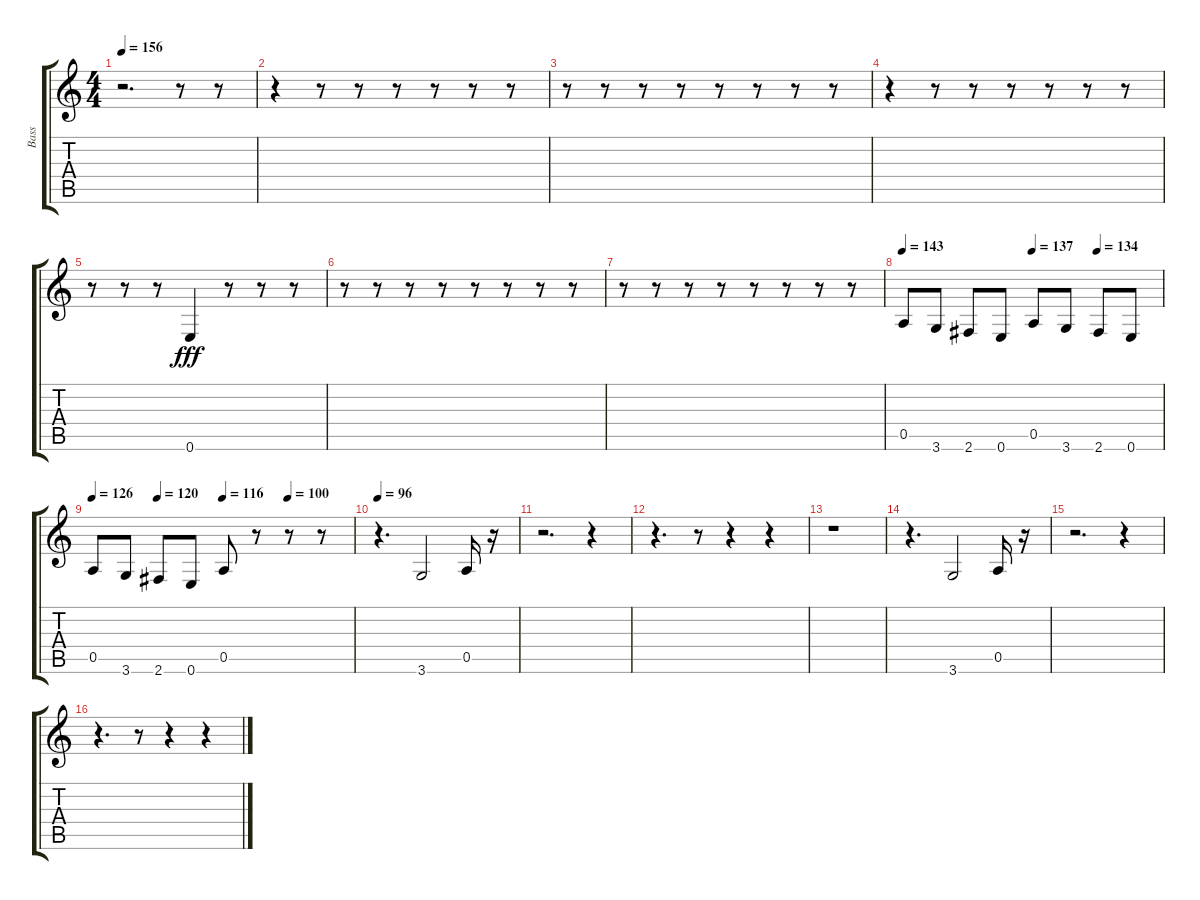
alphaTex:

\track ("Bass" "Bass") {instrument fretlessbass}
\staff {score tabs}
\tuning (E4 B3 G3 D3 A2 E2) {hide}
\ts (4 4)
\tempo 156
\clef g2
\ks c
r.2{d dy fff} r.8 r.8 |
r.4 r.8 r.8 r.8 r.8 r.8 r.8 |
r.8 r.8 r.8 r.8 r.8 r.8 r.8 r.8 |
r.4 r.8 r.8 r.8 r.8 r.8 r.8 |
r.8 r.8 r.8 0.6.4 r.8 r.8 r.8 |
r.8 r.8 r.8 r.8 r.8 r.8 r.8 r.8 |
r.8 r.8 r.8 r.8 r.8 r.8 r.8 r.8 |
\tempo 143
\tempo (137 0.5)
\tempo (134 0.75)
0.5.8 3.6.8 2.6.8 0.6.8 0.5.8 3.6.8 2.6.8 0.6.8 |
\tempo 126
\tempo (120 0.25)
\tempo (116 0.5)
\tempo (100 0.75)
0.5.8 3.6.8 2.6.8 0.6.8 0.5.8 r.8 r.8 r.8 |
\tempo 96
r.4{d} 3.6.2 0.5.16 r.16 |
r.2{d} r.4 |
r.4{d} r.8 r.4 r.4 |
r.1 |
r.4{d} 3.6.2 0.5.16 r.16 |
r.2{d} r.4 |
r.4{d} r.8 r.4 r.4
